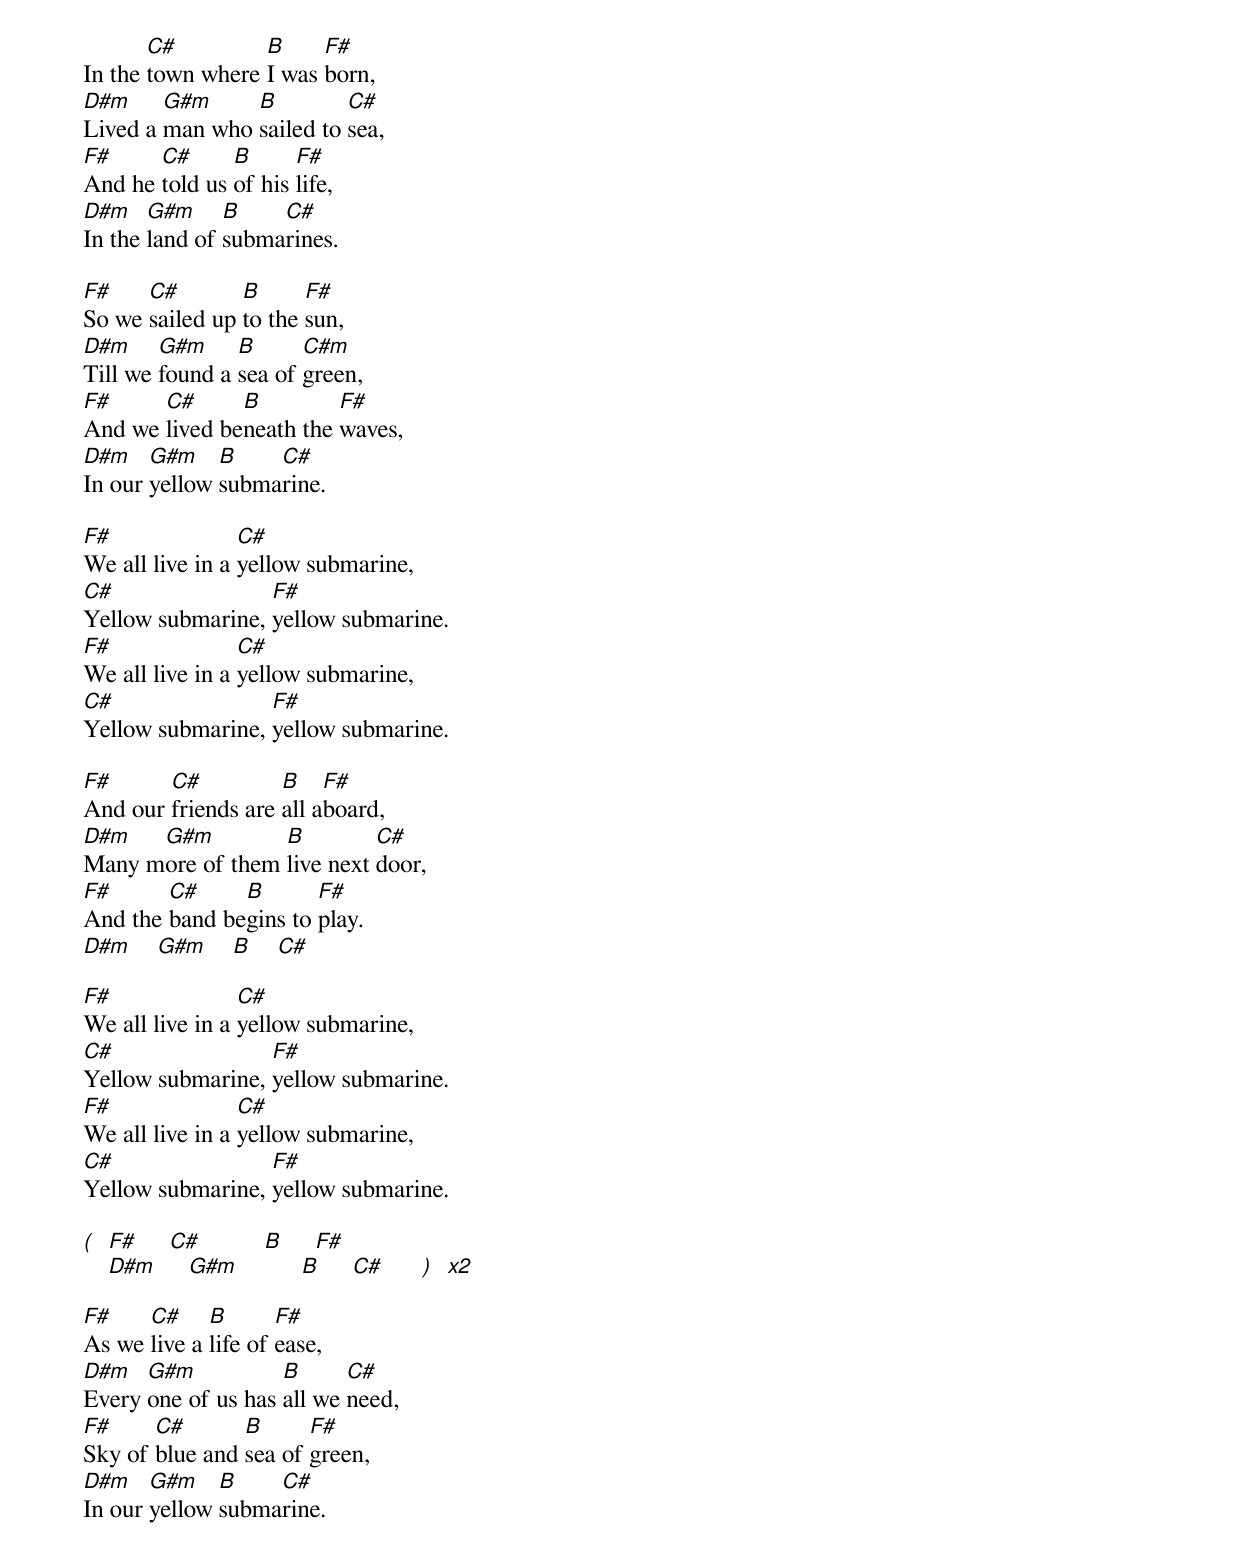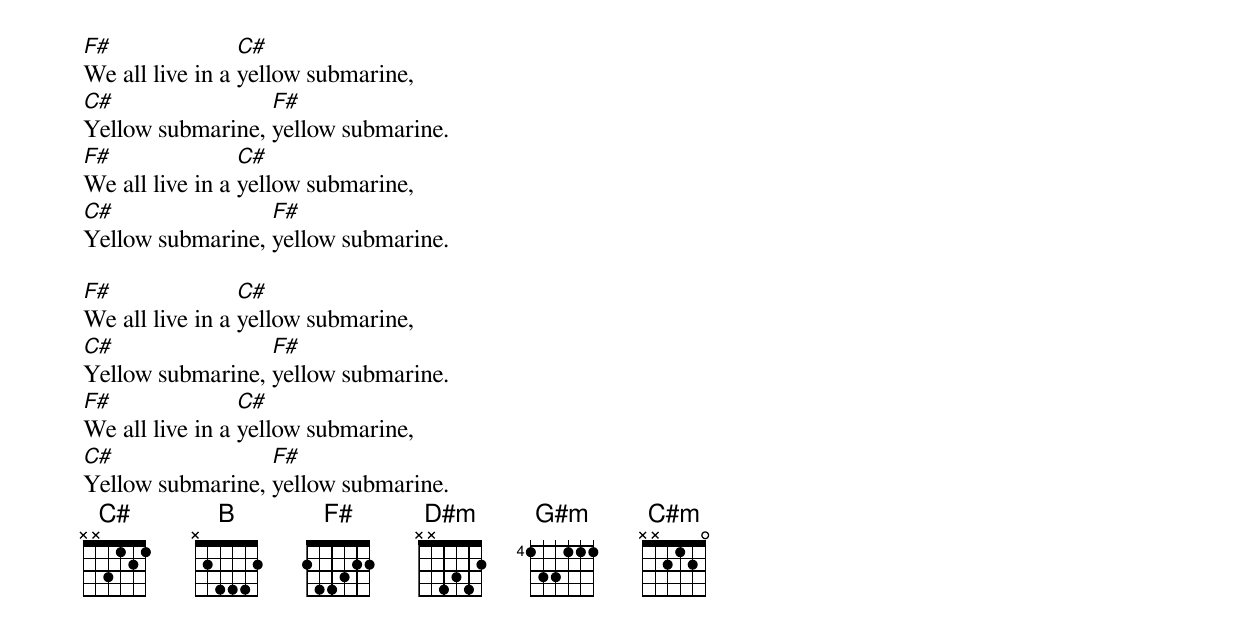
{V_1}
In the [C#]town where [B]I was [F#]born,
[D#m]Lived a [G#m]man who [B]sailed to [C#]sea,
[F#]And he [C#]told us [B]of his [F#]life,
[D#m]In the [G#m]land of [B]subma[C#]rines.

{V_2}
[F#]So we [C#]sailed up [B]to the [F#]sun,
[D#m]Till we [G#m]found a [B]sea of [C#m]green,
[F#]And we [C#]lived be[B]neath the [F#]waves,
[D#m]In our [G#m]yellow [B]subma[C#]rine.

{C}
[F#]We all live in a [C#]yellow submarine,
[C#]Yellow submarine, [F#]yellow submarine.
[F#]We all live in a [C#]yellow submarine,
[C#]Yellow submarine, [F#]yellow submarine.

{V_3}
[F#]And our [C#]friends are [B]all a[F#]board,
[D#m]Many m[G#m]ore of them [B]live next [C#]door,
[F#]And the [C#]band be[B]gins to [F#]play.
[D#m]    [G#m]    [B]    [C#]

{C}
[F#]We all live in a [C#]yellow submarine,
[C#]Yellow submarine, [F#]yellow submarine.
[F#]We all live in a [C#]yellow submarine,
[C#]Yellow submarine, [F#]yellow submarine.

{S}
[(]  [F#]     [C#]          [B]     [F#]
    [D#m]     [G#m]          [B]     [C#]      [)]  [x2]

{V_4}
[F#]As we [C#]live a [B]life of [F#]ease,
[D#m]Every [G#m]one of us has [B]all we [C#]need,
[F#]Sky of [C#]blue and [B]sea of [F#]green,
[D#m]In our [G#m]yellow [B]subma[C#]rine.

{C}
[F#]We all live in a [C#]yellow submarine,
[C#]Yellow submarine, [F#]yellow submarine.
[F#]We all live in a [C#]yellow submarine,
[C#]Yellow submarine, [F#]yellow submarine.

{C}
[F#]We all live in a [C#]yellow submarine,
[C#]Yellow submarine, [F#]yellow submarine.
[F#]We all live in a [C#]yellow submarine,
[C#]Yellow submarine, [F#]yellow submarine.
